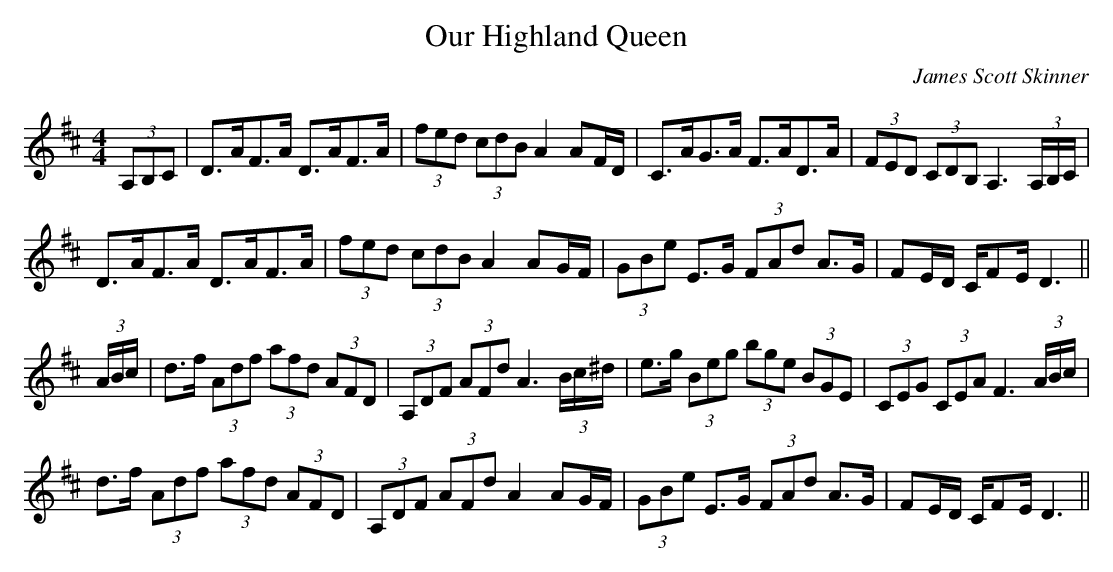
X:1
T:Our Highland Queen
C:James Scott Skinner
M:4/4
L:1/8
K:D
(3A,B,C|D>AF>A D>AF>A|(3fed (3cdB A2 AF/D/|C>AG>A F>AD>A|\
(3FED (3CDB, A,3 (3A,/B,/C/|
D>AF>A D>AF>A|(3fed (3cdB A2 AG/F/|(3GBe E>G (3FAd A>G|\
FE/D/ C/FE/ D3||
(3A/B/c/|d>f (3Adf (3afd (3AFD|(3A,DF (3AFd A3 (3B/c/^d/|\
e>g (3Beg (3bge (3BGE|(3CEG (3CEA F3 (3A/B/c/|
d>f (3Adf (3afd (3AFD|(3A,DF (3AFd A2 AG/F/|\
(3GBe E>G (3FAd A>G|FE/D/ C/FE/ D3||
